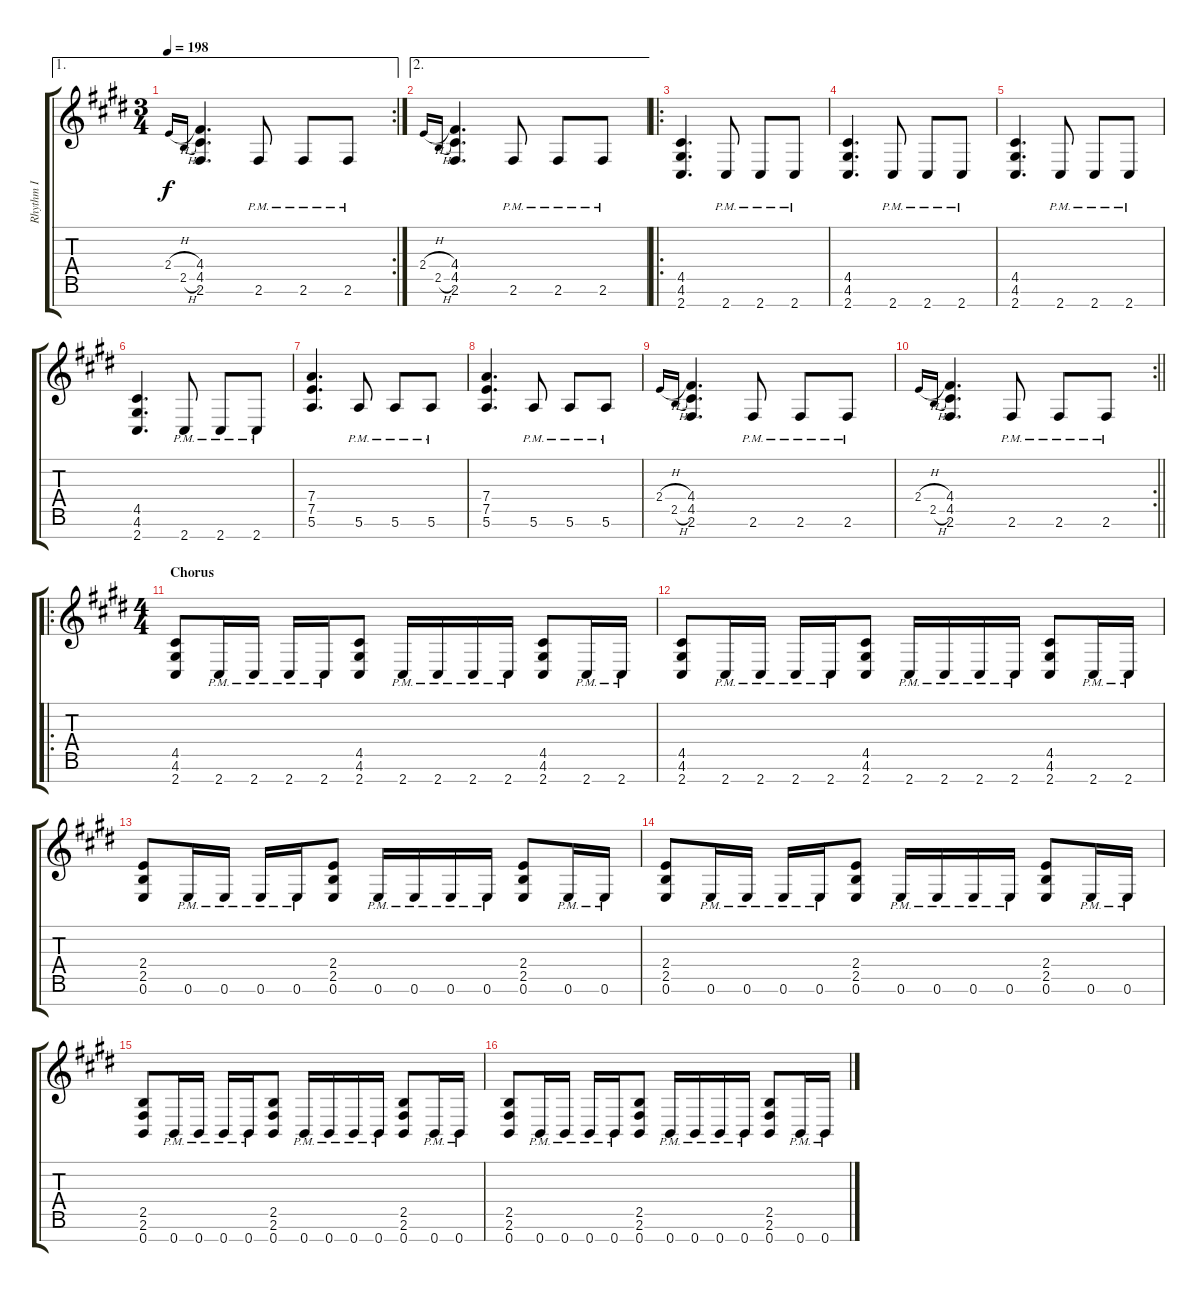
\track ("Rhythm I" "Rhythm I") {instrument overdrivenguitar}
\staff {score tabs}
\tuning (E4 B3 G3 D3 A2 E2 B1) {hide}
\ae 1
\rc 2
\ts (3 4)
\tempo 198
\clef g2
\ks e
2.4{h}.16{gr onbeat dy f} 2.5{h}.16{gr onbeat} (4.4 4.5 2.6).4{d} 2.6{pm}.8 2.6{pm}.8 2.6{pm}.8 |
\ae 2
2.4{h}.16{gr onbeat} 2.5{h}.16{gr onbeat} (4.4 4.5 2.6).4{d} 2.6{pm}.8 2.6{pm}.8 2.6{pm}.8 |
\ro
(4.5 4.6 2.7).4{d} 2.7{pm}.8 2.7{pm}.8 2.7{pm}.8 |
(4.5 4.6 2.7).4{d} 2.7{pm}.8 2.7{pm}.8 2.7{pm}.8 |
(4.5 4.6 2.7).4{d} 2.7{pm}.8 2.7{pm}.8 2.7{pm}.8 |
(4.5 4.6 2.7).4{d} 2.7{pm}.8 2.7{pm}.8 2.7{pm}.8 |
(7.4 7.5 5.6).4{d} 5.6{pm}.8 5.6{pm}.8 5.6{pm}.8 |
(7.4 7.5 5.6).4{d} 5.6{pm}.8 5.6{pm}.8 5.6{pm}.8 |
2.4{h}.16{gr onbeat} 2.5{h}.16{gr onbeat} (4.4 4.5 2.6).4{d} 2.6{pm}.8 2.6{pm}.8 2.6{pm}.8 |
\rc 2
\barLineRight lightlight
2.4{h}.16{gr onbeat} 2.5{h}.16{gr onbeat} (4.4 4.5 2.6).4{d} 2.6{pm}.8 2.6{pm}.8 2.6{pm}.8 |
\ro
\ts (4 4)
\section ("" "Chorus")
(4.5 4.6 2.7).8 2.7{pm}.16 2.7{pm}.16 2.7{pm}.16 2.7{pm}.16 (4.5 4.6 2.7).8 2.7{pm}.16 2.7{pm}.16 2.7{pm}.16 2.7{pm}.16 (4.5 4.6 2.7).8 2.7{pm}.16 2.7{pm}.16 |
(4.5 4.6 2.7).8 2.7{pm}.16 2.7{pm}.16 2.7{pm}.16 2.7{pm}.16 (4.5 4.6 2.7).8 2.7{pm}.16 2.7{pm}.16 2.7{pm}.16 2.7{pm}.16 (4.5 4.6 2.7).8 2.7{pm}.16 2.7{pm}.16 |
(2.4 2.5 0.6).8 0.6{pm}.16 0.6{pm}.16 0.6{pm}.16 0.6{pm}.16 (2.4 2.5 0.6).8 0.6{pm}.16 0.6{pm}.16 0.6{pm}.16 0.6{pm}.16 (2.4 2.5 0.6).8 0.6{pm}.16 0.6{pm}.16 |
(2.4 2.5 0.6).8 0.6{pm}.16 0.6{pm}.16 0.6{pm}.16 0.6{pm}.16 (2.4 2.5 0.6).8 0.6{pm}.16 0.6{pm}.16 0.6{pm}.16 0.6{pm}.16 (2.4 2.5 0.6).8 0.6{pm}.16 0.6{pm}.16 |
(2.5 2.6 0.7).8 0.7{pm}.16 0.7{pm}.16 0.7{pm}.16 0.7{pm}.16 (2.5 2.6 0.7).8 0.7{pm}.16 0.7{pm}.16 0.7{pm}.16 0.7{pm}.16 (2.5 2.6 0.7).8 0.7{pm}.16 0.7{pm}.16 |
(2.5 2.6 0.7).8 0.7{pm}.16 0.7{pm}.16 0.7{pm}.16 0.7{pm}.16 (2.5 2.6 0.7).8 0.7{pm}.16 0.7{pm}.16 0.7{pm}.16 0.7{pm}.16 (2.5 2.6 0.7).8 0.7{pm}.16 0.7{pm}.16
